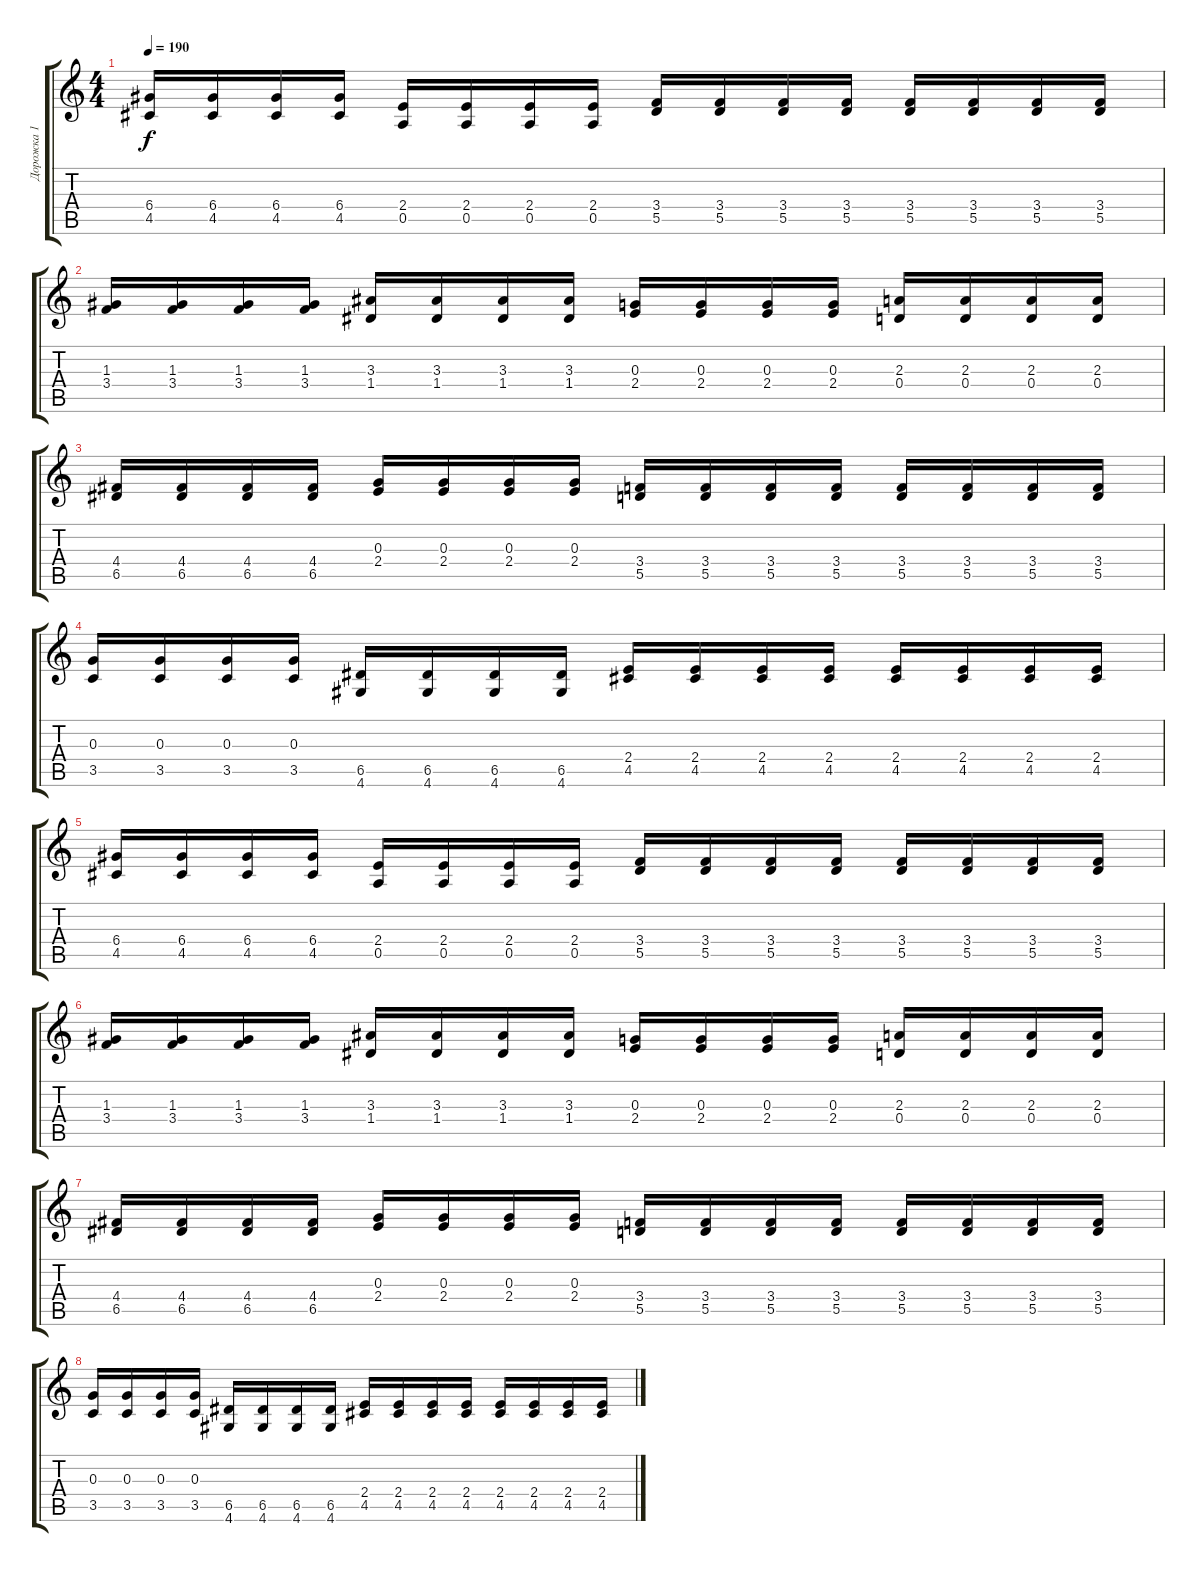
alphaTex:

\track ("Дорожка 1" "Дорожка 1") {instrument distortionguitar}
\staff {score tabs}
\tuning (E4 B3 G3 D3 A2 E2) {hide}
\ts (4 4)
\tempo 190
\clef g2
\ks c
(6.4 4.5).16{dy f} (6.4 4.5).16 (6.4 4.5).16 (6.4 4.5).16 (2.4 0.5).16 (2.4 0.5).16 (2.4 0.5).16 (2.4 0.5).16 (3.4 5.5).16 (3.4 5.5).16 (3.4 5.5).16 (3.4 5.5).16 (3.4 5.5).16 (3.4 5.5).16 (3.4 5.5).16 (3.4 5.5).16 |
(1.3 3.4).16 (1.3 3.4).16 (1.3 3.4).16 (1.3 3.4).16 (3.3 1.4).16 (3.3 1.4).16 (3.3 1.4).16 (3.3 1.4).16 (0.3 2.4).16 (0.3 2.4).16 (0.3 2.4).16 (0.3 2.4).16 (2.3 0.4).16 (2.3 0.4).16 (2.3 0.4).16 (2.3 0.4).16 |
(4.4 6.5).16 (4.4 6.5).16 (4.4 6.5).16 (4.4 6.5).16 (0.3 2.4).16 (0.3 2.4).16 (0.3 2.4).16 (0.3 2.4).16 (3.4 5.5).16 (3.4 5.5).16 (3.4 5.5).16 (3.4 5.5).16 (3.4 5.5).16 (3.4 5.5).16 (3.4 5.5).16 (3.4 5.5).16 |
(0.3 3.5).16 (0.3 3.5).16 (0.3 3.5).16 (0.3 3.5).16 (6.5 4.6).16 (6.5 4.6).16 (6.5 4.6).16 (6.5 4.6).16 (2.4 4.5).16 (2.4 4.5).16 (2.4 4.5).16 (2.4 4.5).16 (2.4 4.5).16 (2.4 4.5).16 (2.4 4.5).16 (2.4 4.5).16 |
(6.4 4.5).16 (6.4 4.5).16 (6.4 4.5).16 (6.4 4.5).16 (2.4 0.5).16 (2.4 0.5).16 (2.4 0.5).16 (2.4 0.5).16 (3.4 5.5).16 (3.4 5.5).16 (3.4 5.5).16 (3.4 5.5).16 (3.4 5.5).16 (3.4 5.5).16 (3.4 5.5).16 (3.4 5.5).16 |
(1.3 3.4).16 (1.3 3.4).16 (1.3 3.4).16 (1.3 3.4).16 (3.3 1.4).16 (3.3 1.4).16 (3.3 1.4).16 (3.3 1.4).16 (0.3 2.4).16 (0.3 2.4).16 (0.3 2.4).16 (0.3 2.4).16 (2.3 0.4).16 (2.3 0.4).16 (2.3 0.4).16 (2.3 0.4).16 |
(4.4 6.5).16 (4.4 6.5).16 (4.4 6.5).16 (4.4 6.5).16 (0.3 2.4).16 (0.3 2.4).16 (0.3 2.4).16 (0.3 2.4).16 (3.4 5.5).16 (3.4 5.5).16 (3.4 5.5).16 (3.4 5.5).16 (3.4 5.5).16 (3.4 5.5).16 (3.4 5.5).16 (3.4 5.5).16 |
(0.3 3.5).16 (0.3 3.5).16 (0.3 3.5).16 (0.3 3.5).16 (6.5 4.6).16 (6.5 4.6).16 (6.5 4.6).16 (6.5 4.6).16 (2.4 4.5).16 (2.4 4.5).16 (2.4 4.5).16 (2.4 4.5).16 (2.4 4.5).16 (2.4 4.5).16 (2.4 4.5).16 (2.4 4.5).16
